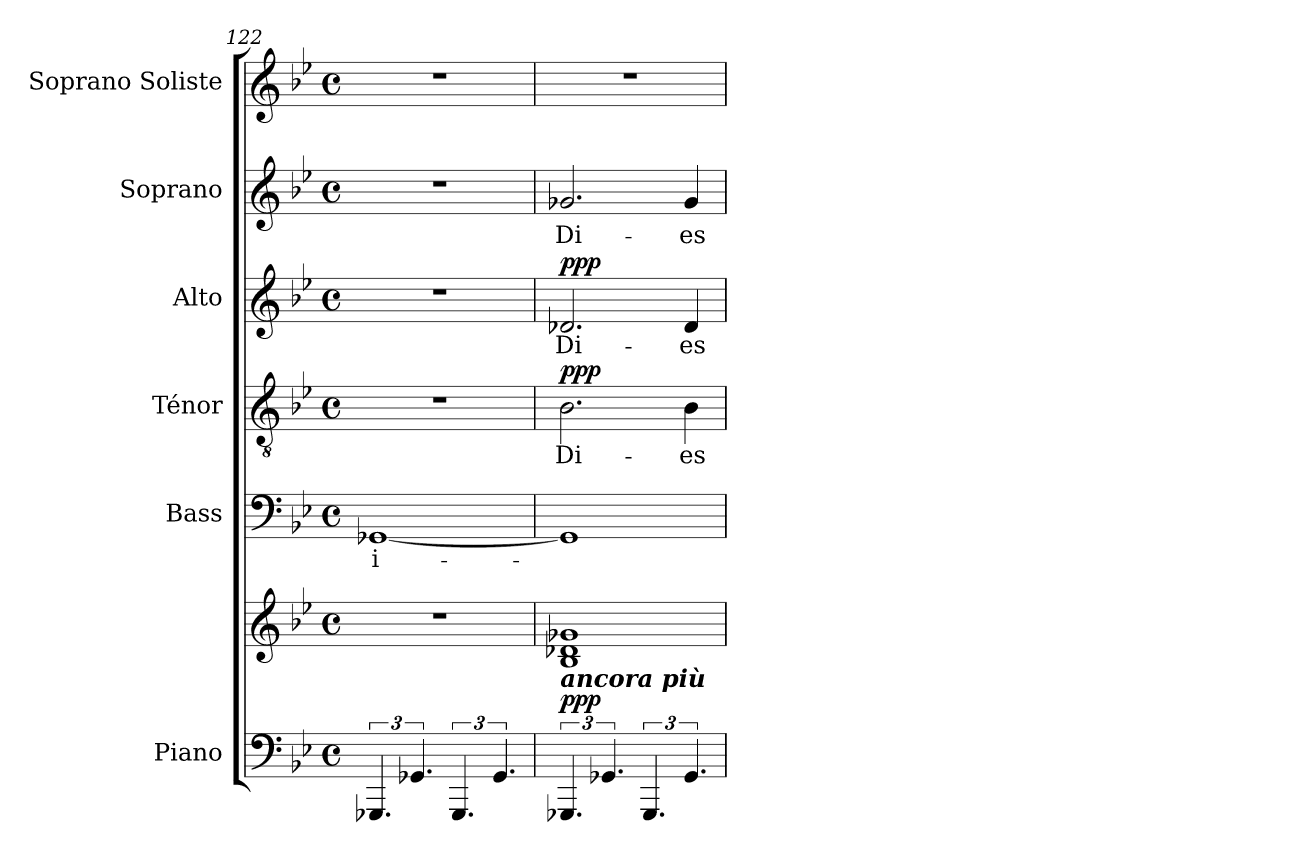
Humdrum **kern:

**kern	**kern	**dynam	**kern	**text	**kern	**text	**dynam	**kern	**text	**dynam	**kern	**text	**dynam	**kern
*part6	*part6	*part6	*part5	*part5	*part4	*part4	*part4	*part3	*part3	*part3	*part2	*part2	*part2	*part1
*staff7	*staff6	*staff6/7	*staff5	*staff5	*staff4	*staff4	*staff4	*staff3	*staff3	*staff3	*staff2	*staff2	*staff2	*staff1
*I"Piano	*	*	*I"Bass	*	*I"Ténor	*	*	*I"Alto	*	*	*I"Soprano	*	*	*I"Soprano Soliste
*I'Pno.	*	*	*I'B.	*	*I'T.	*	*	*I'A.	*	*	*I'S.	*	*	*
*clefF4	*clefG2	*	*clefF4	*	*clefGv2	*	*	*clefG2	*	*	*clefG2	*	*	*clefG2
*k[b-e-]	*k[b-e-]	*	*k[b-e-]	*	*k[b-e-]	*	*	*k[b-e-]	*	*	*k[b-e-]	*	*	*k[b-e-]
*M4/4	*M4/4	*	*M4/4	*	*M4/4	*	*	*M4/4	*	*	*M4/4	*	*	*M4/4
*met(c)	*met(c)	*	*met(c)	*	*met(c)	*	*	*met(c)	*	*	*met(c)	*	*	*met(c)
=122	=122	=122	=122	=122	=122	=122	=122	=122	=122	=122	=122	=122	=122	=122
6.GGG-X/	1r	.	[1GG-X	i-	1r	.	.	1r	.	.	1r	.	.	1r
6.GG-X/	.	.	.	.	.	.	.	.	.	.	.	.	.	.
6.GGG-/	.	.	.	.	.	.	.	.	.	.	.	.	.	.
6.GG-/	.	.	.	.	.	.	.	.	.	.	.	.	.	.
=123	=123	=123	=123	=123	=123	=123	=123	=123	=123	=123	=123	=123	=123	=123
!LO:TX:a:Bi:t=ancora   più	!	!	!	!	!	!	!	!	!	!	!	!	!	!
!	!	!LO:DY:a=2	!	!	!	!	!LO:DY:a	!	!	!LO:DY:a	!	!	!LO:DY:a	!
6.GGG-X/	1B- 1d-X 1g-X	ppp	1GG-]	.	2.B-\	Di-	ppp	2.d-X/	Di-	ppp	2.g-X/	Di-	other-dynamics	1r
6.GG-X/	.	.	.	.	.	.	.	.	.	.	.	.	.	.
6.GGG-/	.	.	.	.	.	.	.	.	.	.	.	.	.	.
6.GG-/	.	.	.	.	4B-\	-es	.	4d-/	-es	.	4g-/	-es	.	.
=	=	=	=	=	=	=	=	=	=	=	=	=	=	=
*-	*-	*-	*-	*-	*-	*-	*-	*-	*-	*-	*-	*-	*-	*-
